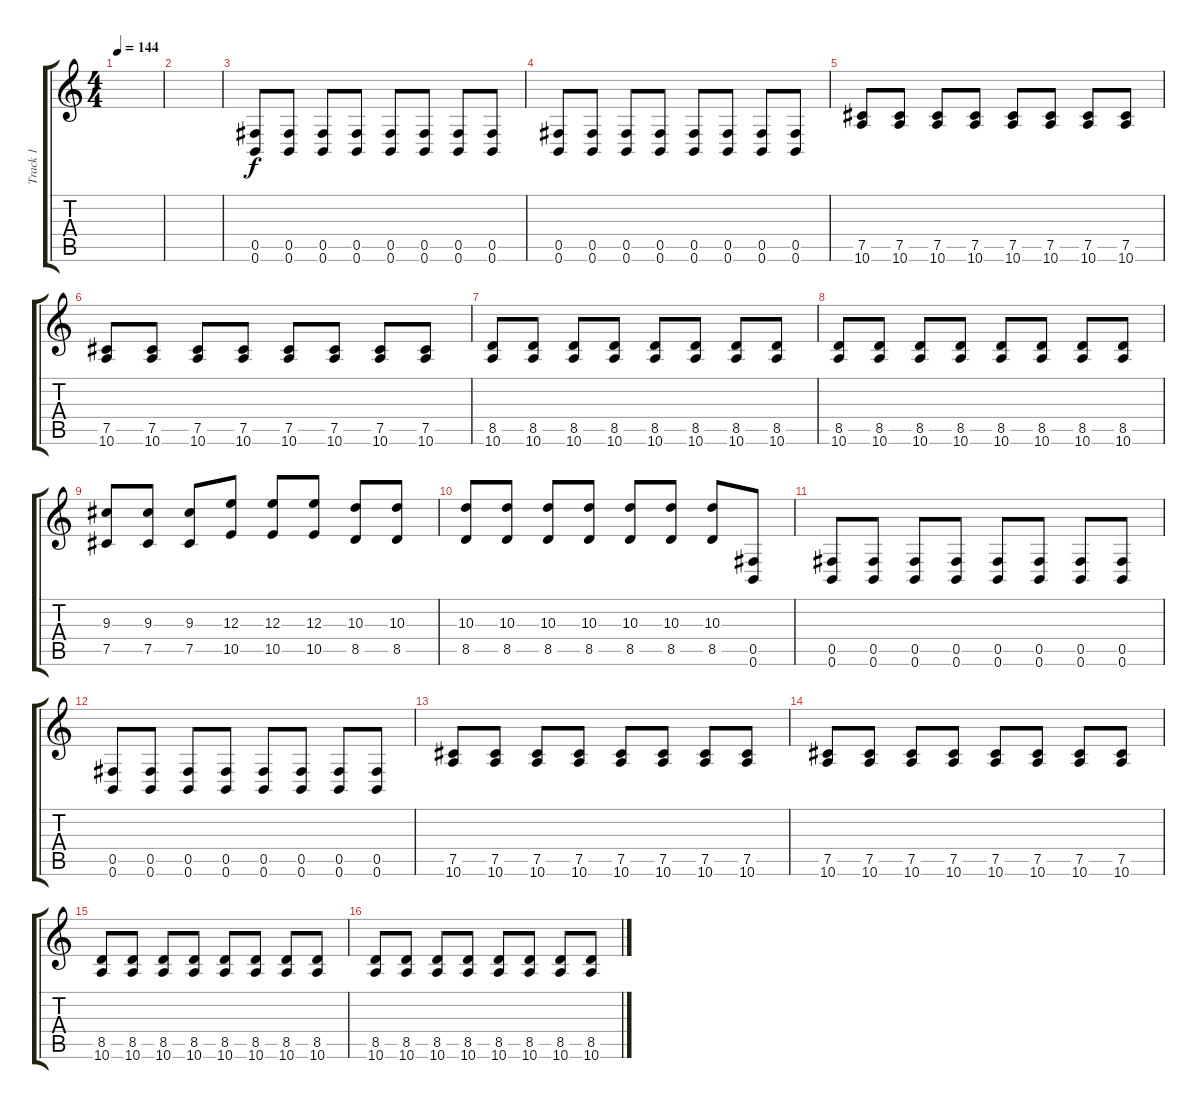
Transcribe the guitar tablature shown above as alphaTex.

\track ("Track 1" "Track 1") {instrument distortionguitar}
\staff {score tabs}
\tuning (Db4 Ab3 E3 B2 Gb2 B1) {hide}
\ts (4 4)
\tempo 144
\clef g2
\ks c
|
|
(0.5 0.6).8{volume 13} (0.5 0.6).8 (0.5 0.6).8 (0.5 0.6).8 (0.5 0.6).8 (0.5 0.6).8 (0.5 0.6).8 (0.5 0.6).8 |
(0.5 0.6).8 (0.5 0.6).8 (0.5 0.6).8 (0.5 0.6).8 (0.5 0.6).8 (0.5 0.6).8 (0.5 0.6).8 (0.5 0.6).8 |
(7.5 10.6).8 (7.5 10.6).8 (7.5 10.6).8 (7.5 10.6).8 (7.5 10.6).8 (7.5 10.6).8 (7.5 10.6).8 (7.5 10.6).8 |
(7.5 10.6).8 (7.5 10.6).8 (7.5 10.6).8 (7.5 10.6).8 (7.5 10.6).8 (7.5 10.6).8 (7.5 10.6).8 (7.5 10.6).8 |
(8.5 10.6).8 (8.5 10.6).8 (8.5 10.6).8 (8.5 10.6).8 (8.5 10.6).8 (8.5 10.6).8 (8.5 10.6).8 (8.5 10.6).8 |
(8.5 10.6).8 (8.5 10.6).8 (8.5 10.6).8 (8.5 10.6).8 (8.5 10.6).8 (8.5 10.6).8 (8.5 10.6).8 (8.5 10.6).8 |
(9.3 7.5).8 (9.3 7.5).8 (9.3 7.5).8 (12.3 10.5).8 (12.3 10.5).8 (12.3 10.5).8 (10.3 8.5).8 (10.3 8.5).8 |
(10.3 8.5).8 (10.3 8.5).8 (10.3 8.5).8 (10.3 8.5).8 (10.3 8.5).8 (10.3 8.5).8 (10.3 8.5).8 (0.5 0.6).8 |
(0.5 0.6).8 (0.5 0.6).8 (0.5 0.6).8 (0.5 0.6).8 (0.5 0.6).8 (0.5 0.6).8 (0.5 0.6).8 (0.5 0.6).8 |
(0.5 0.6).8 (0.5 0.6).8 (0.5 0.6).8 (0.5 0.6).8 (0.5 0.6).8 (0.5 0.6).8 (0.5 0.6).8 (0.5 0.6).8 |
(7.5 10.6).8 (7.5 10.6).8 (7.5 10.6).8 (7.5 10.6).8 (7.5 10.6).8 (7.5 10.6).8 (7.5 10.6).8 (7.5 10.6).8 |
(7.5 10.6).8 (7.5 10.6).8 (7.5 10.6).8 (7.5 10.6).8 (7.5 10.6).8 (7.5 10.6).8 (7.5 10.6).8 (7.5 10.6).8 |
(8.5 10.6).8 (8.5 10.6).8 (8.5 10.6).8 (8.5 10.6).8 (8.5 10.6).8 (8.5 10.6).8 (8.5 10.6).8 (8.5 10.6).8 |
(8.5 10.6).8 (8.5 10.6).8 (8.5 10.6).8 (8.5 10.6).8 (8.5 10.6).8 (8.5 10.6).8 (8.5 10.6).8 (8.5 10.6).8
